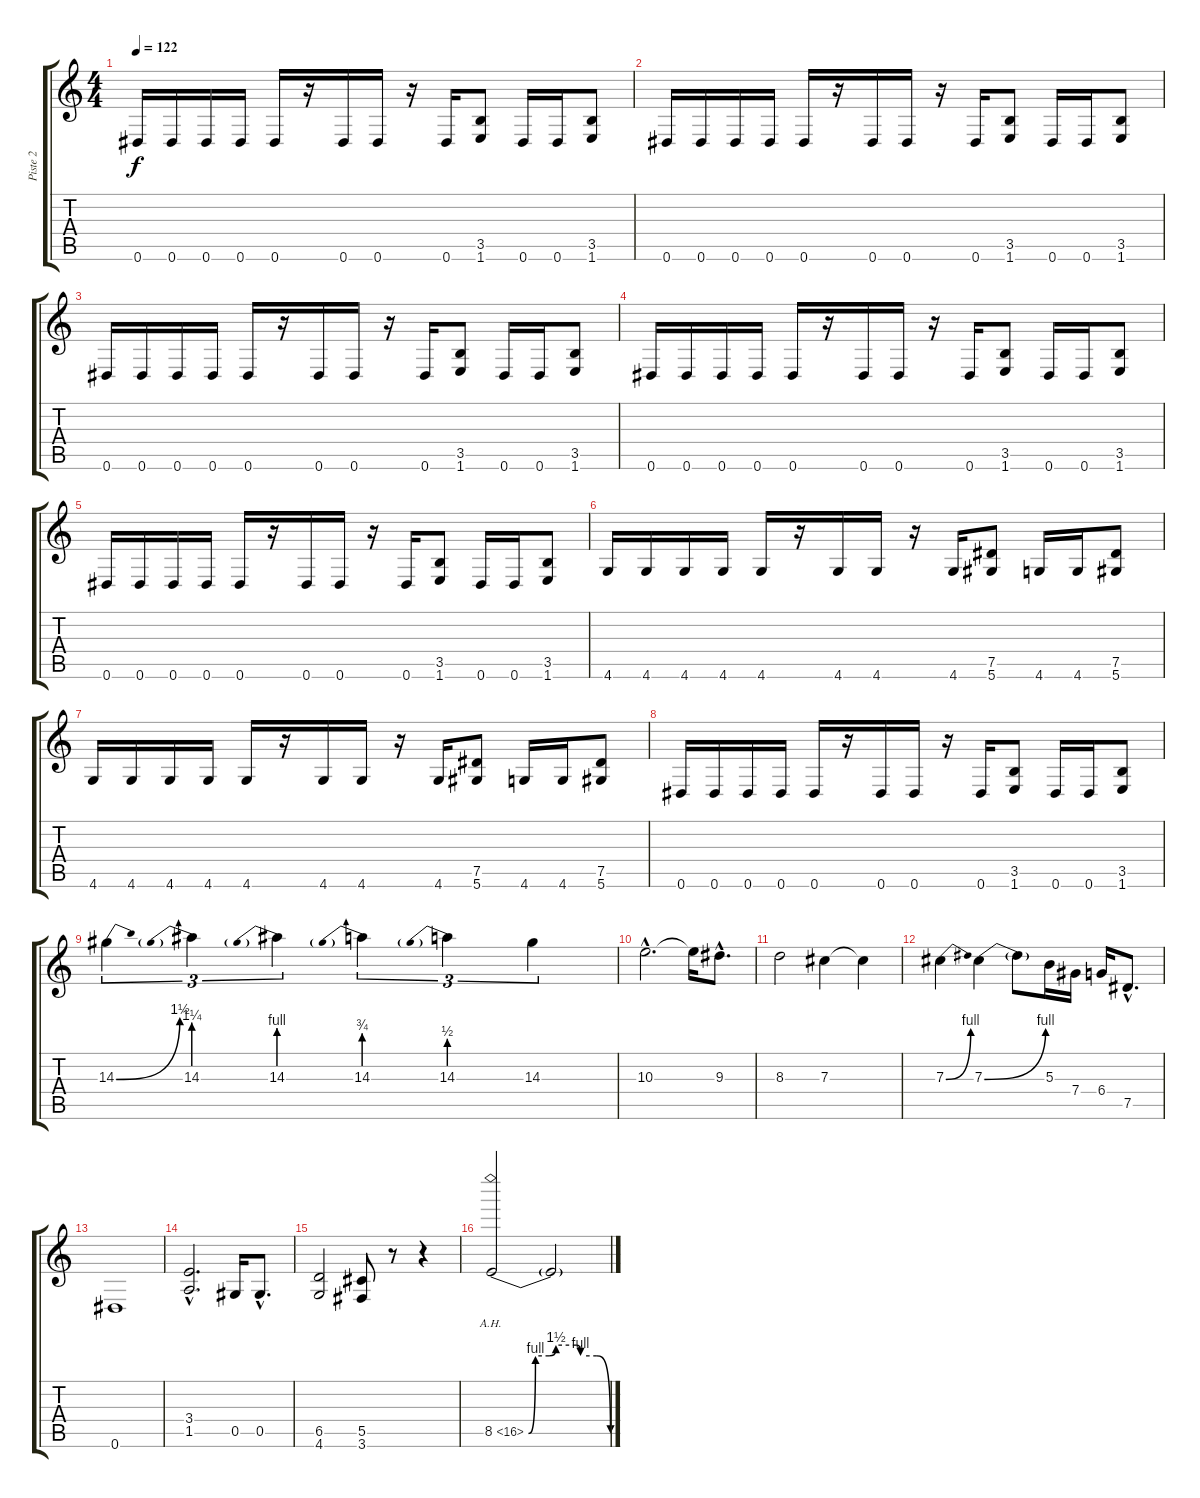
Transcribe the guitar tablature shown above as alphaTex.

\track ("Piste 2" "Piste 2") {instrument distortionguitar}
\staff {score tabs}
\tuning (Eb4 Bb3 Gb3 Db3 Ab2 Eb2) {hide}
\ts (4 4)
\tempo 122
\clef g2
\ks c
0.6.16{dy f} 0.6.16 0.6.16 0.6.16 0.6.16 r.16 0.6.16 0.6.16 r.16 0.6.16 (3.5 1.6).8 0.6.16 0.6.16 (3.5 1.6).8 |
0.6.16 0.6.16 0.6.16 0.6.16 0.6.16 r.16 0.6.16 0.6.16 r.16 0.6.16 (3.5 1.6).8 0.6.16 0.6.16 (3.5 1.6).8 |
0.6.16 0.6.16 0.6.16 0.6.16 0.6.16 r.16 0.6.16 0.6.16 r.16 0.6.16 (3.5 1.6).8 0.6.16 0.6.16 (3.5 1.6).8 |
0.6.16 0.6.16 0.6.16 0.6.16 0.6.16 r.16 0.6.16 0.6.16 r.16 0.6.16 (3.5 1.6).8 0.6.16 0.6.16 (3.5 1.6).8 |
0.6.16 0.6.16 0.6.16 0.6.16 0.6.16 r.16 0.6.16 0.6.16 r.16 0.6.16 (3.5 1.6).8 0.6.16 0.6.16 (3.5 1.6).8 |
4.6.16 4.6.16 4.6.16 4.6.16 4.6.16 r.16 4.6.16 4.6.16 r.16 4.6.16 (7.5 5.6).8 4.6.16 4.6.16 (7.5 5.6).8 |
4.6.16 4.6.16 4.6.16 4.6.16 4.6.16 r.16 4.6.16 4.6.16 r.16 4.6.16 (7.5 5.6).8 4.6.16 4.6.16 (7.5 5.6).8 |
0.6.16 0.6.16 0.6.16 0.6.16 0.6.16 r.16 0.6.16 0.6.16 r.16 0.6.16 (3.5 1.6).8 0.6.16 0.6.16 (3.5 1.6).8 |
14.3{be (bend 0 0 60 6)}.4{tu (3 2)} 14.3{be (prebend 0 5 60 5)}.4{tu (3 2)} 14.3{be (prebend 0 4 60 4)}.4{tu (3 2)} 14.3{be (prebend 0 3 60 3)}.4{tu (3 2)} 14.3{be (prebend 0 2 60 2)}.4{tu (3 2)} 14.3.4{tu (3 2)} |
10.3{hac}.2{d} 10.3{t}.16 9.3{hac}.8{d} |
8.3.2 7.3.4 7.3{t}.4 |
7.3{be (bend 0 0 60 4)}.4 7.3{be (bend 0 0 60 4)}.4 7.3{t}.8 5.3.16 7.4.16 6.4.16 7.5{hac}.8{d} |
0.6.1 |
(3.4{hac} 1.5{hac}).2{d} 0.5.16 0.5{hac}.8{d} |
(6.5 4.6).2 (5.5 3.6).8 r.8 r.4 |
8.5{be (custom 0 0 5 4 15 4 20 6 35 6 38 4 50 4 60 0) ah 8}.2 8.5{t}.2
